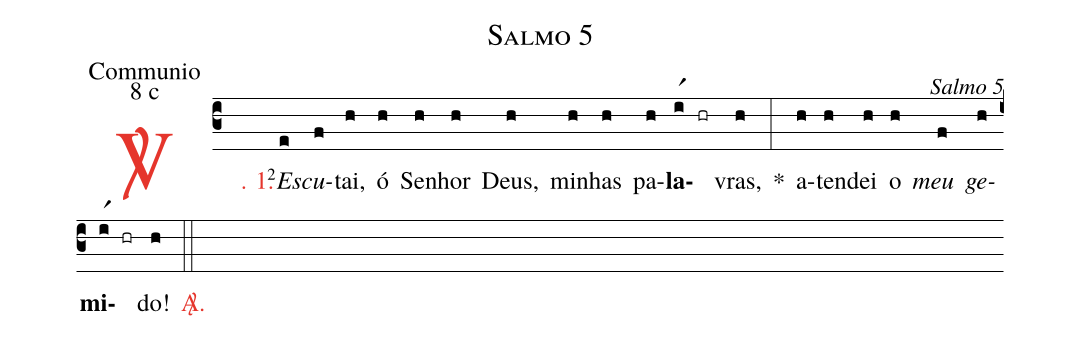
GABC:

name: Salmo 5;
office-part: Communio;
mode: 8;
mode-differentia: c;
commentary: Salmo 5;
%%
(c3)

<c><sp>V/</sp>. 1.</c>() <v>\VSup{2}</v><i>Es</i>(e)<i>cu</i>(f)tai,(h) ó(h) Se(h)nhor(h) Deus,(h) mi(h)nhas(h) pa(h)<b>la</b>(ir1)(hr)vras,(h) *(:) a(h)ten(h)dei(h) o(h) <i>meu</i>(f) <i>ge</i>(h)<b>mi</b>(ir1)(hr)do!(h)

<c><sp>A/</sp>.</c>(::)
